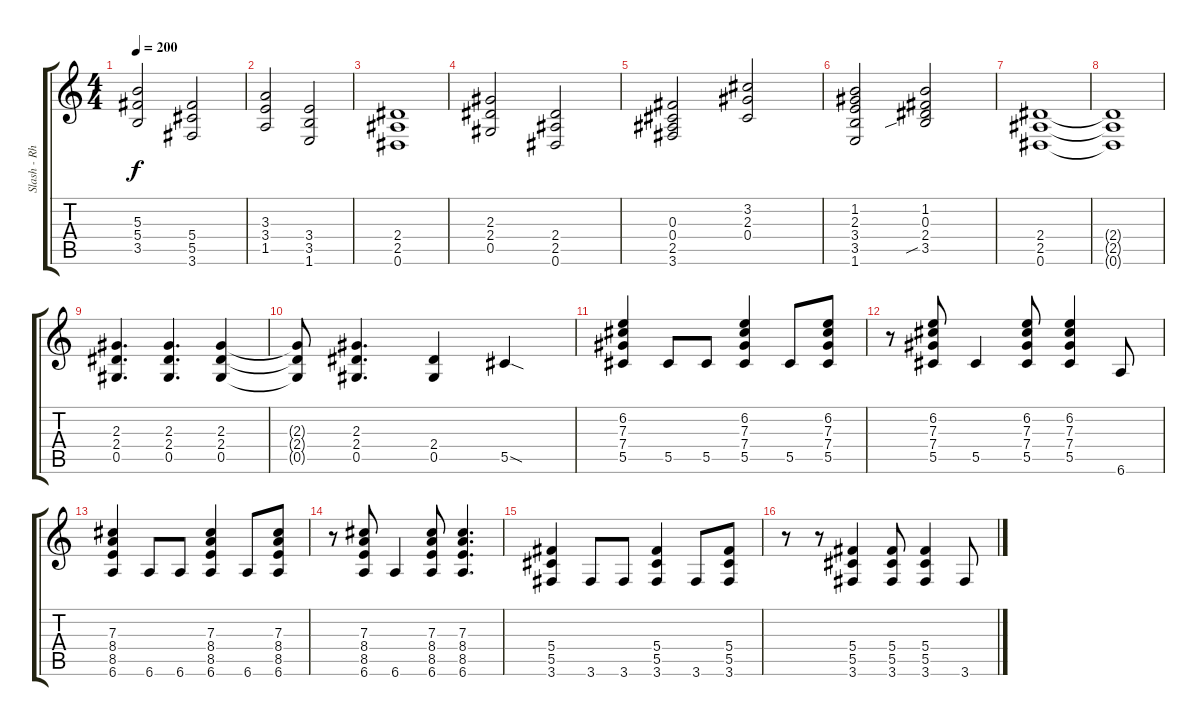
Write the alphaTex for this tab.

\track ("Slash - Rhythm Guitar" "Slash - Rh") {instrument distortionguitar}
\staff {score tabs}
\tuning (Eb4 Bb3 Gb3 Db3 Ab2 Eb2) {hide}
\ts (4 4)
\tempo 200
\clef g2
\ks c
(5.3 5.4 3.5).2{dy f} (5.4 5.5 3.6).2 |
(3.3 3.4 1.5).2 (3.4 3.5 1.6).2 |
(2.4 2.5 0.6).1 |
(2.3 2.4 0.5).2 (2.4 2.5 0.6).2 |
(0.3 0.4 2.5 3.6).2 (3.2 2.3 0.4).2 |
(1.2 2.3 3.4 3.5 1.6).2 (1.2 0.3 2.4 3.5{sib}).2 |
(2.4 2.5 0.6).1 |
(2.4{t} 2.5{t} 0.6{t}).1 |
(2.3 2.4 0.5).4{d} (2.3 2.4 0.5).4{d} (2.3 2.4 0.5).4 |
(2.3{t} 2.4{t} 0.5{t}).8 (2.3 2.4 0.5).4{d} (2.4 0.5).4 5.5{sod}.4 |
(6.2 7.3 7.4 5.5).4 5.5.8 5.5.8 (6.2 7.3 7.4 5.5).4 5.5.8 (6.2 7.3 7.4 5.5).8 |
r.8 (6.2 7.3 7.4 5.5).8 5.5.4 (6.2 7.3 7.4 5.5).8 (6.2 7.3 7.4 5.5).4 6.6.8 |
(7.3 8.4 8.5 6.6).4 6.6.8 6.6.8 (7.3 8.4 8.5 6.6).4 6.6.8 (7.3 8.4 8.5 6.6).8 |
r.8 (7.3 8.4 8.5 6.6).8 6.6.4 (7.3 8.4 8.5 6.6).8 (7.3 8.4 8.5 6.6).4{d} |
(5.4 5.5 3.6).4 3.6.8 3.6.8 (5.4 5.5 3.6).4 3.6.8 (5.4 5.5 3.6).8 |
r.8 r.8 (5.4 5.5 3.6).4 (5.4 5.5 3.6).8 (5.4 5.5 3.6).4 3.6.8
